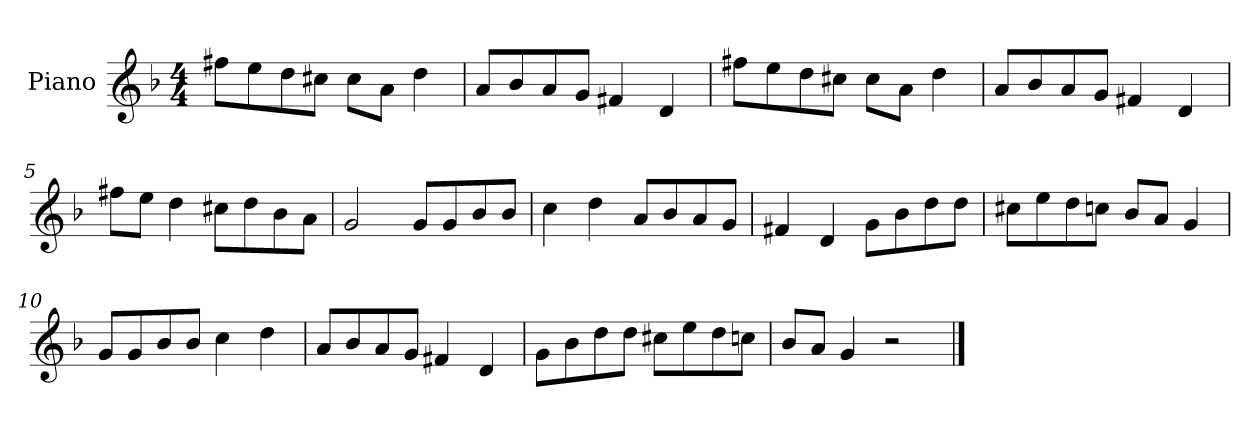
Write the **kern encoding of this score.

**kern
*part1
*staff1
*I"Piano
*I'P-no
*clefG2
*k[b-]
*M4/4
*MM90
=1
8ff#X\L
8ee\
8dd\
8cc#X\J
8cc#\L
8a\J
4dd\
=2
8a/L
8b-/
8a/
8g/J
4f#X/
4d/
=3
8ff#X\L
8ee\
8dd\
8cc#X\J
8cc#\L
8a\J
4dd\
=4
8a/L
8b-/
8a/
8g/J
4f#X/
4d/
=5
8ff#X\L
8ee\J
4dd\
8cc#X\L
8dd\
8b-\
8a\J
!!LO:LB:g=z
=6
2g/
8g/L
8g/
8b-/
8b-/J
=7
4cc\
4dd\
8a/L
8b-/
8a/
8g/J
=8
4f#X/
4d/
8g\L
8b-\
8dd\
8dd\J
=9
8cc#X\L
8ee\
8dd\
8ccn\J
8b-/L
8a/J
4g/
=10
8g/L
8g/
8b-/
8b-/J
4cc\
4dd\
=11
8a/L
8b-/
8a/
8g/J
4f#X/
4d/
!!LO:LB:g=z
=12
8g\L
8b-\
8dd\
8dd\J
8cc#X\L
8ee\
8dd\
8ccn\J
=13
8b-/L
8a/J
4g/
2r
==
*-
